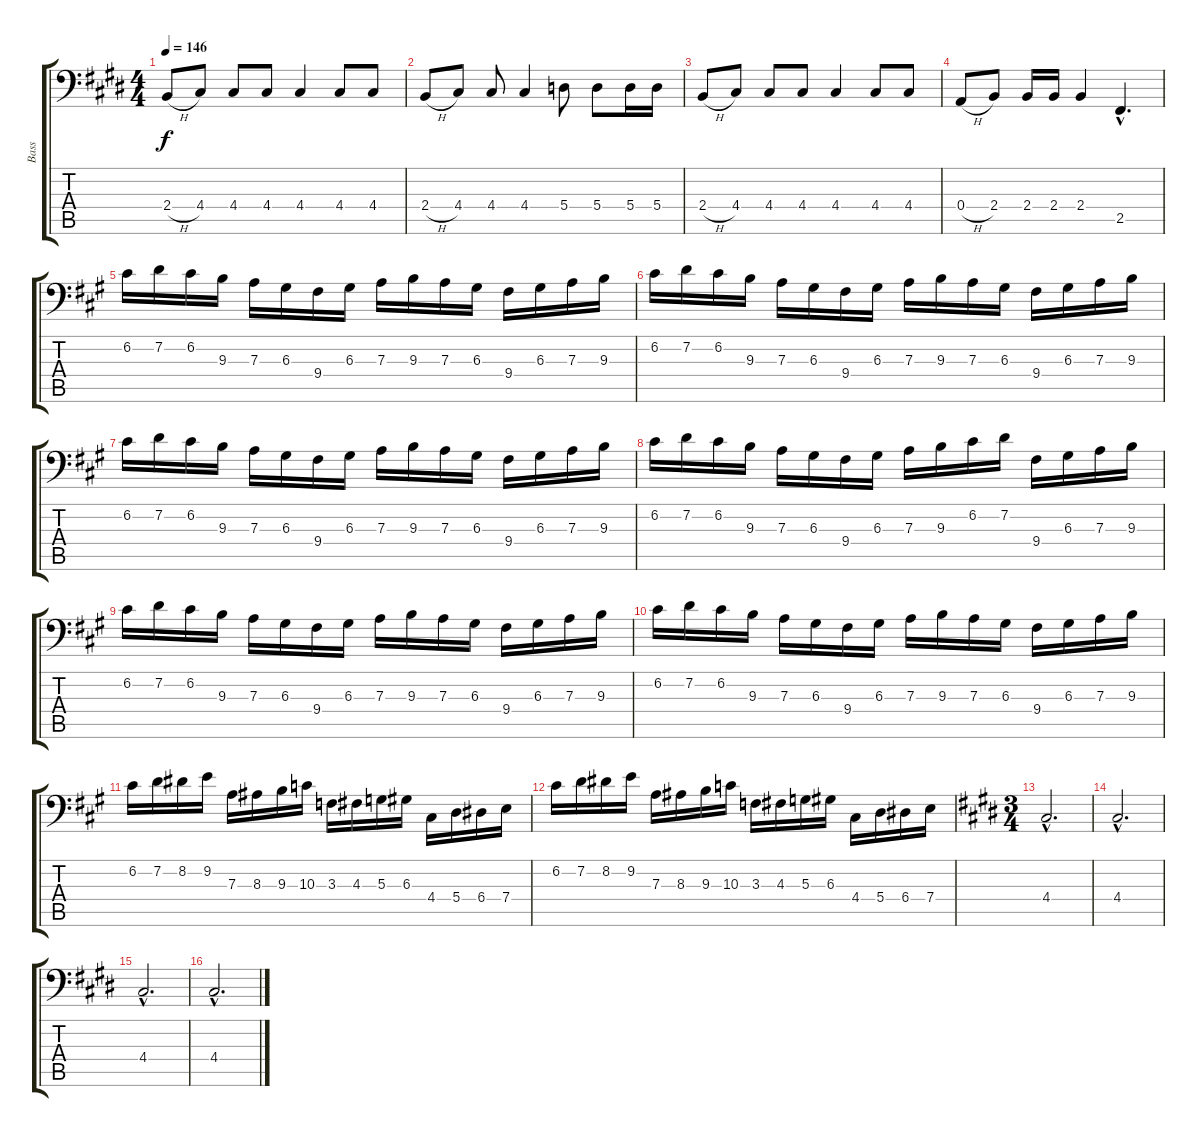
\track ("Bass" "Bass") {instrument electricbassfinger}
\staff {score tabs}
\tuning (C3 G2 D2 A1 E1 B0) {hide}
\ts (4 4)
\tempo 146
\clef f4
\ks e
2.4{h}.8{dy f} 4.4.8 4.4.8 4.4.8 4.4.4 4.4.8 4.4.8 |
2.4{h}.8 4.4.8 4.4.8 4.4.4 5.4.8 5.4.8 5.4.16 5.4.16 |
2.4{h}.8 4.4.8 4.4.8 4.4.8 4.4.4 4.4.8 4.4.8 |
0.4{h}.8 2.4.8 2.4.16 2.4.16 2.4.4 2.5{hac}.4{d} |
\ks a
6.2.16 7.2.16 6.2.16 9.3.16 7.3.16 6.3.16 9.4.16 6.3.16 7.3.16 9.3.16 7.3.16 6.3.16 9.4.16 6.3.16 7.3.16 9.3.16 |
6.2.16 7.2.16 6.2.16 9.3.16 7.3.16 6.3.16 9.4.16 6.3.16 7.3.16 9.3.16 7.3.16 6.3.16 9.4.16 6.3.16 7.3.16 9.3.16 |
6.2.16 7.2.16 6.2.16 9.3.16 7.3.16 6.3.16 9.4.16 6.3.16 7.3.16 9.3.16 7.3.16 6.3.16 9.4.16 6.3.16 7.3.16 9.3.16 |
6.2.16 7.2.16 6.2.16 9.3.16 7.3.16 6.3.16 9.4.16 6.3.16 7.3.16 9.3.16 6.2.16 7.2.16 9.4.16 6.3.16 7.3.16 9.3.16 |
6.2.16 7.2.16 6.2.16 9.3.16 7.3.16 6.3.16 9.4.16 6.3.16 7.3.16 9.3.16 7.3.16 6.3.16 9.4.16 6.3.16 7.3.16 9.3.16 |
6.2.16 7.2.16 6.2.16 9.3.16 7.3.16 6.3.16 9.4.16 6.3.16 7.3.16 9.3.16 7.3.16 6.3.16 9.4.16 6.3.16 7.3.16 9.3.16 |
6.2.16 7.2.16 8.2.16 9.2.16 7.3.16 8.3.16 9.3.16 10.3.16 3.3.16 4.3.16 5.3.16 6.3.16 4.4.16 5.4.16 6.4.16 7.4.16 |
6.2.16 7.2.16 8.2.16 9.2.16 7.3.16 8.3.16 9.3.16 10.3.16 3.3.16 4.3.16 5.3.16 6.3.16 4.4.16 5.4.16 6.4.16 7.4.16 |
\ts (3 4)
\ks e
4.4{hac}.2{d} |
4.4{hac}.2{d} |
4.4{hac}.2{d} |
4.4{hac}.2{d}
